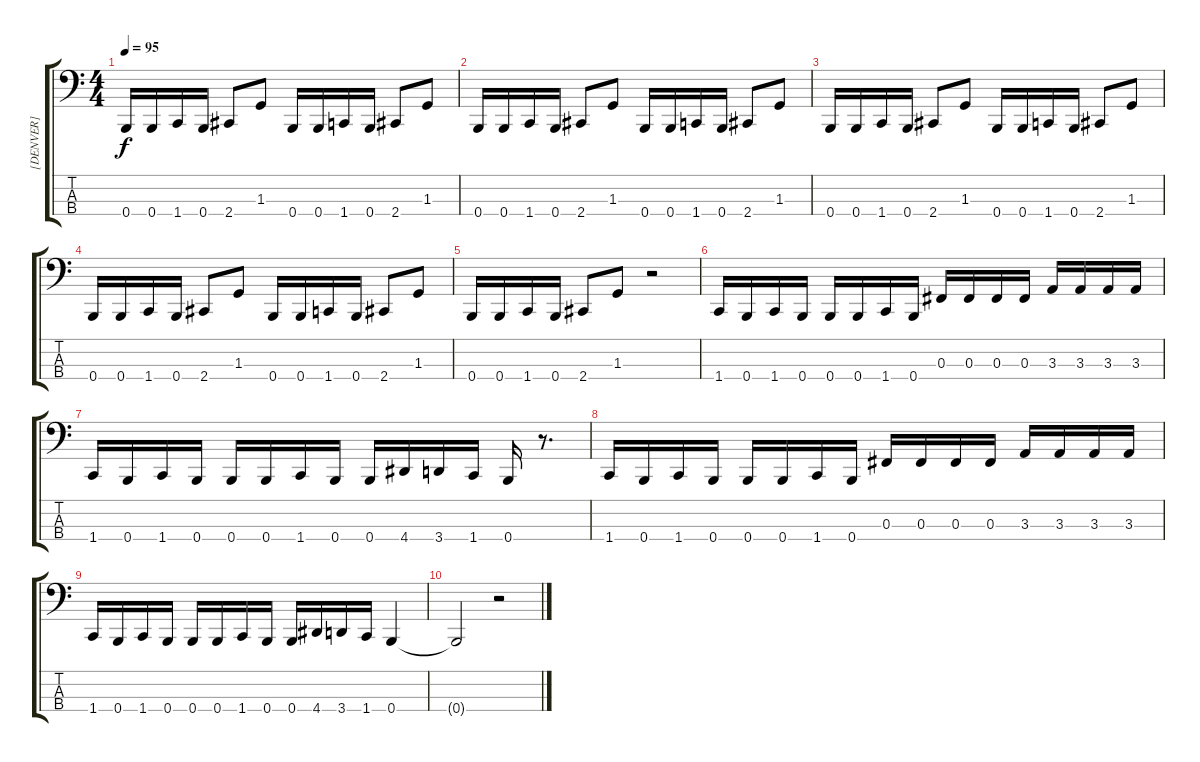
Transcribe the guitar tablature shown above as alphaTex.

\track ("[DENVER]" "[DENVER]") {instrument electricbassfinger}
\staff {score tabs}
\tuning (E2 B1 Gb1 B0) {hide}
\ts (4 4)
\tempo 95
\clef f4
\ks c
0.4.16{dy f} 0.4.16 1.4.16 0.4.16 2.4.8 1.3.8 0.4.16 0.4.16 1.4.16 0.4.16 2.4.8 1.3.8 |
0.4.16 0.4.16 1.4.16 0.4.16 2.4.8 1.3.8 0.4.16 0.4.16 1.4.16 0.4.16 2.4.8 1.3.8 |
0.4.16 0.4.16 1.4.16 0.4.16 2.4.8 1.3.8 0.4.16 0.4.16 1.4.16 0.4.16 2.4.8 1.3.8 |
0.4.16 0.4.16 1.4.16 0.4.16 2.4.8 1.3.8 0.4.16 0.4.16 1.4.16 0.4.16 2.4.8 1.3.8 |
0.4.16 0.4.16 1.4.16 0.4.16 2.4.8 1.3.8 r.2 |
1.4.16 0.4.16 1.4.16 0.4.16 0.4.16 0.4.16 1.4.16 0.4.16 0.3.16 0.3.16 0.3.16 0.3.16 3.3.16 3.3.16 3.3.16 3.3.16 |
1.4.16 0.4.16 1.4.16 0.4.16 0.4.16 0.4.16 1.4.16 0.4.16 0.4.16 4.4.16 3.4.16 1.4.16 0.4.16 r.8{d} |
1.4.16 0.4.16 1.4.16 0.4.16 0.4.16 0.4.16 1.4.16 0.4.16 0.3.16 0.3.16 0.3.16 0.3.16 3.3.16 3.3.16 3.3.16 3.3.16 |
1.4.16 0.4.16 1.4.16 0.4.16 0.4.16 0.4.16 1.4.16 0.4.16 0.4.16 4.4.16 3.4.16 1.4.16 0.4.4 |
0.4{t}.2 r.2
